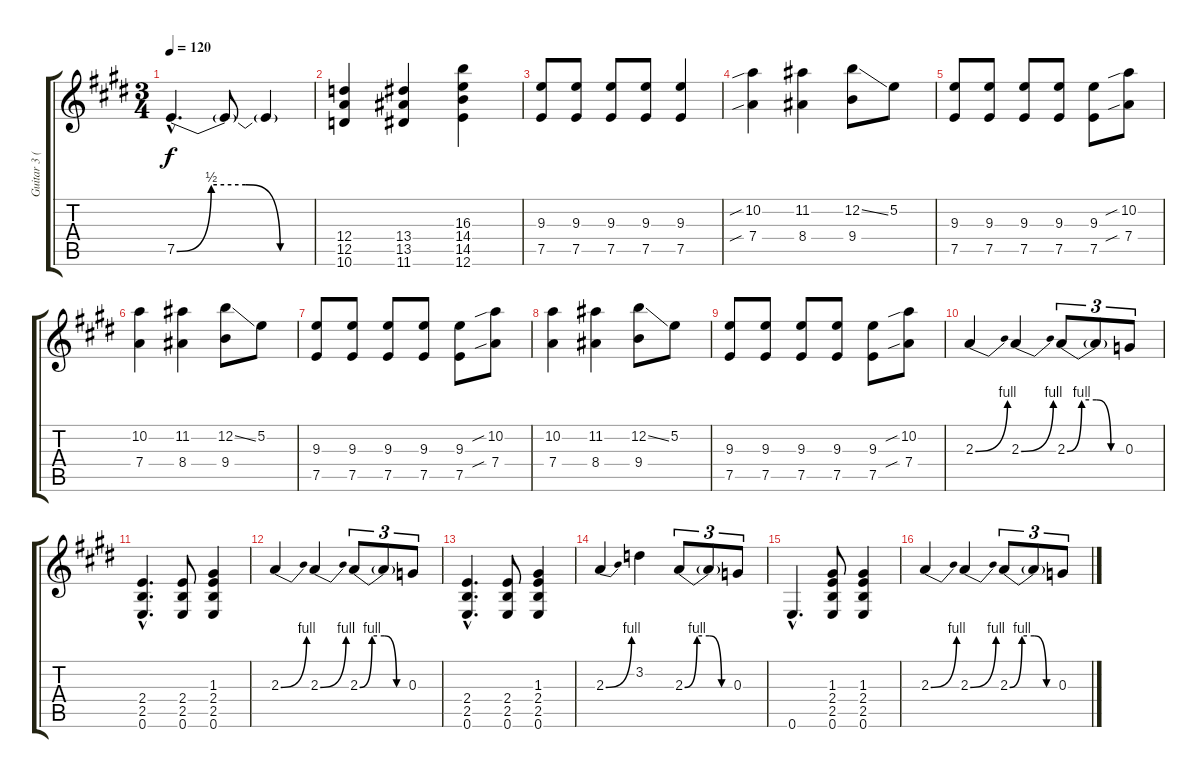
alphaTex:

\track ("Guitar 3 (slight dist.)" "Guitar 3 (") {instrument overdrivenguitar}
\staff {score tabs}
\tuning (E4 B3 G3 D3 A2 E2) {hide}
\ts (3 4)
\tempo 120
\clef g2
\ks e
7.5{be (custom 0 0 15 2 30 2 45 0 60 0) hac}.4{d dy f} 7.5{t}.8 7.5{t}.4 |
(12.4 12.5 10.6).4 (13.4 13.5 11.6).4 (16.3 14.4 14.5 12.6).4 |
(9.3 7.5).8 (9.3 7.5).8 (9.3 7.5).8 (9.3 7.5).8 (9.3 7.5).4 |
(10.2{sib} 7.4{sib}).4 (11.2 8.4).4 (12.2{ss} 9.4).8 5.2.8 |
(9.3 7.5).8 (9.3 7.5).8 (9.3 7.5).8 (9.3 7.5).8 (9.3 7.5).8 (10.2{sib} 7.4{sib}).8 |
(10.2 7.4).4 (11.2 8.4).4 (12.2{ss} 9.4).8 5.2.8 |
(9.3 7.5).8 (9.3 7.5).8 (9.3 7.5).8 (9.3 7.5).8 (9.3 7.5).8 (10.2{sib} 7.4{sib}).8 |
(10.2 7.4).4 (11.2 8.4).4 (12.2{ss} 9.4).8 5.2.8 |
(9.3 7.5).8 (9.3 7.5).8 (9.3 7.5).8 (9.3 7.5).8 (9.3 7.5).8 (10.2{sib} 7.4{sib}).8 |
2.3{be (bend 0 0 60 4)}.4{volume 7} 2.3{be (bend 0 0 60 4)}.4 2.3{be (custom 0 0 15 4 30 4 45 0 60 0)}.8{tu (3 2)} 2.3{t}.8{tu (3 2)} 0.3.8{tu (3 2)} |
(2.4{hac} 2.5{hac} 0.6{hac}).4{d} (2.4 2.5 0.6).8 (1.3 2.4 2.5 0.6).4 |
2.3{be (bend 0 0 60 4)}.4 2.3{be (bend 0 0 60 4)}.4 2.3{be (custom 0 0 15 4 30 4 45 0 60 0)}.8{tu (3 2)} 2.3{t}.8{tu (3 2)} 0.3.8{tu (3 2)} |
(2.4{hac} 2.5{hac} 0.6{hac}).4{d} (2.4 2.5 0.6).8 (1.3 2.4 2.5 0.6).4 |
2.3{be (bend 0 0 60 4)}.4 3.2.4 2.3{be (custom 0 0 15 4 30 4 45 0 60 0)}.8{tu (3 2)} 2.3{t}.8{tu (3 2)} 0.3.8{tu (3 2)} |
0.6{hac}.4{d} (1.3 2.4 2.5 0.6).8 (1.3 2.4 2.5 0.6).4 |
2.3{be (bend 0 0 60 4)}.4 2.3{be (bend 0 0 60 4)}.4 2.3{be (custom 0 0 15 4 30 4 45 0 60 0)}.8{tu (3 2)} 2.3{t}.8{tu (3 2)} 0.3.8{tu (3 2)}
